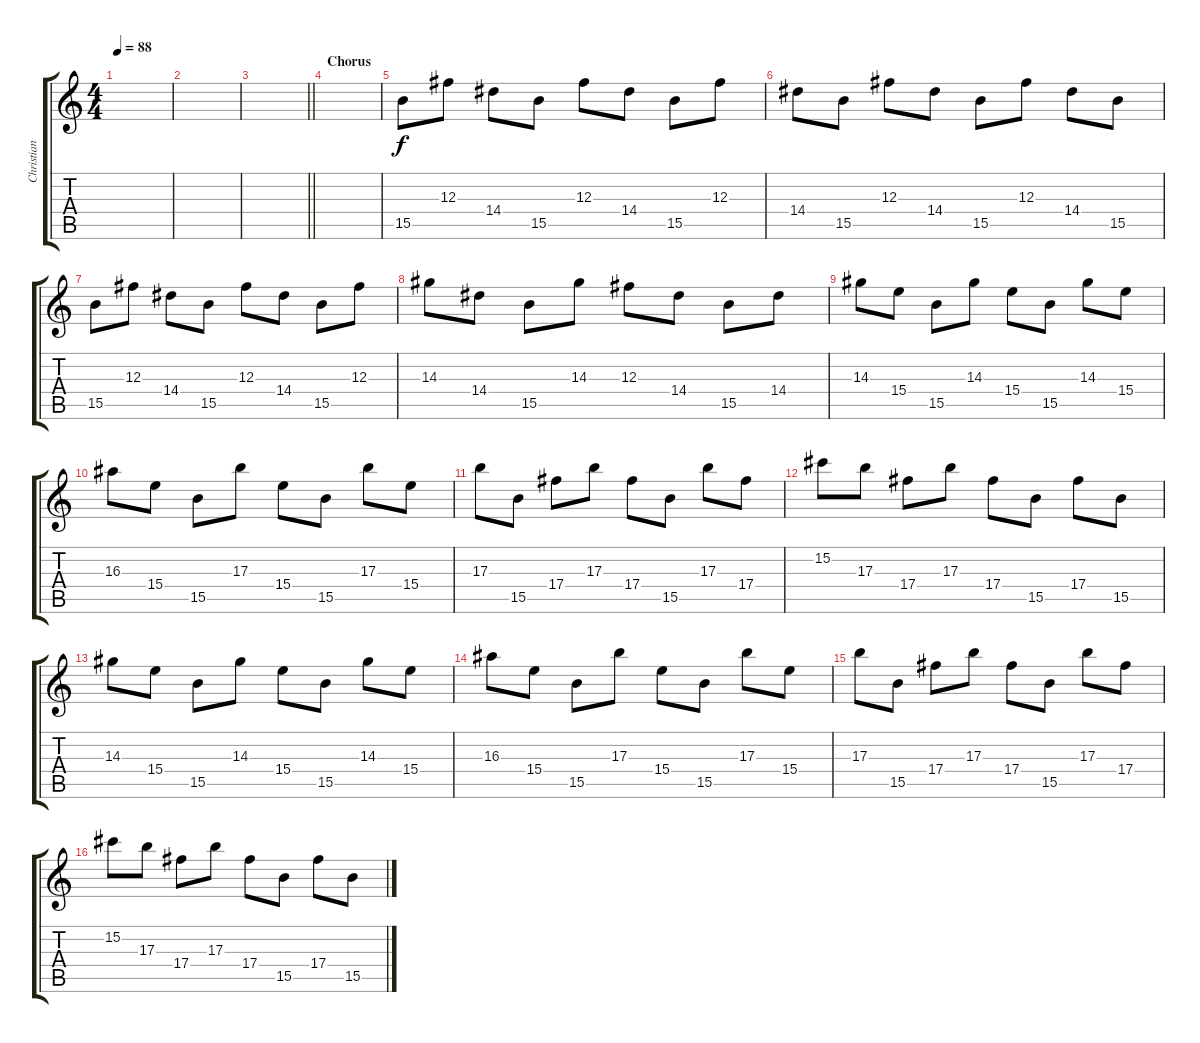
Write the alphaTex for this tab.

\track ("Christian Brais" "Christian ") {instrument electricguitarclean}
\staff {score tabs}
\tuning (Eb4 Bb3 Gb3 Db3 Ab2 Eb2) {hide}
\ts (4 4)
\tempo 88
\clef g2
\ks c
|
|
\barLineRight lightlight
|
\section ("" "Chorus")
|
15.5.8 12.3.8 14.4.8 15.5.8 12.3.8 14.4.8 15.5.8 12.3.8 |
14.4.8 15.5.8 12.3.8 14.4.8 15.5.8 12.3.8 14.4.8 15.5.8 |
15.5.8 12.3.8 14.4.8 15.5.8 12.3.8 14.4.8 15.5.8 12.3.8 |
14.3.8 14.4.8 15.5.8 14.3.8 12.3.8 14.4.8 15.5.8 14.4.8 |
14.3.8 15.4.8 15.5.8 14.3.8 15.4.8 15.5.8 14.3.8 15.4.8 |
16.3.8 15.4.8 15.5.8 17.3.8 15.4.8 15.5.8 17.3.8 15.4.8 |
17.3.8 15.5.8 17.4.8 17.3.8 17.4.8 15.5.8 17.3.8 17.4.8 |
15.2.8 17.3.8 17.4.8 17.3.8 17.4.8 15.5.8 17.4.8 15.5.8 |
14.3.8 15.4.8 15.5.8 14.3.8 15.4.8 15.5.8 14.3.8 15.4.8 |
16.3.8 15.4.8 15.5.8 17.3.8 15.4.8 15.5.8 17.3.8 15.4.8 |
17.3.8 15.5.8 17.4.8 17.3.8 17.4.8 15.5.8 17.3.8 17.4.8 |
15.2.8 17.3.8 17.4.8 17.3.8 17.4.8 15.5.8 17.4.8 15.5.8
